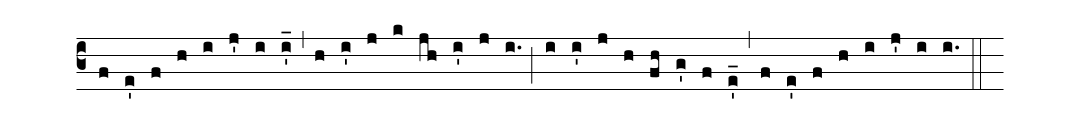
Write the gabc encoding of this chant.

%%
(c3)
(f) (e') (f) (h) (i) (j') (i) (i_') (,)
(h) (i') (j) (k) (jh) (i') (j) (i.) (;)
(i) (i') (j) (h) (fh) (g') (f) (e_') (,)
(f) (e') (f) (h) (i) (j') (i) (i.) (::z)
